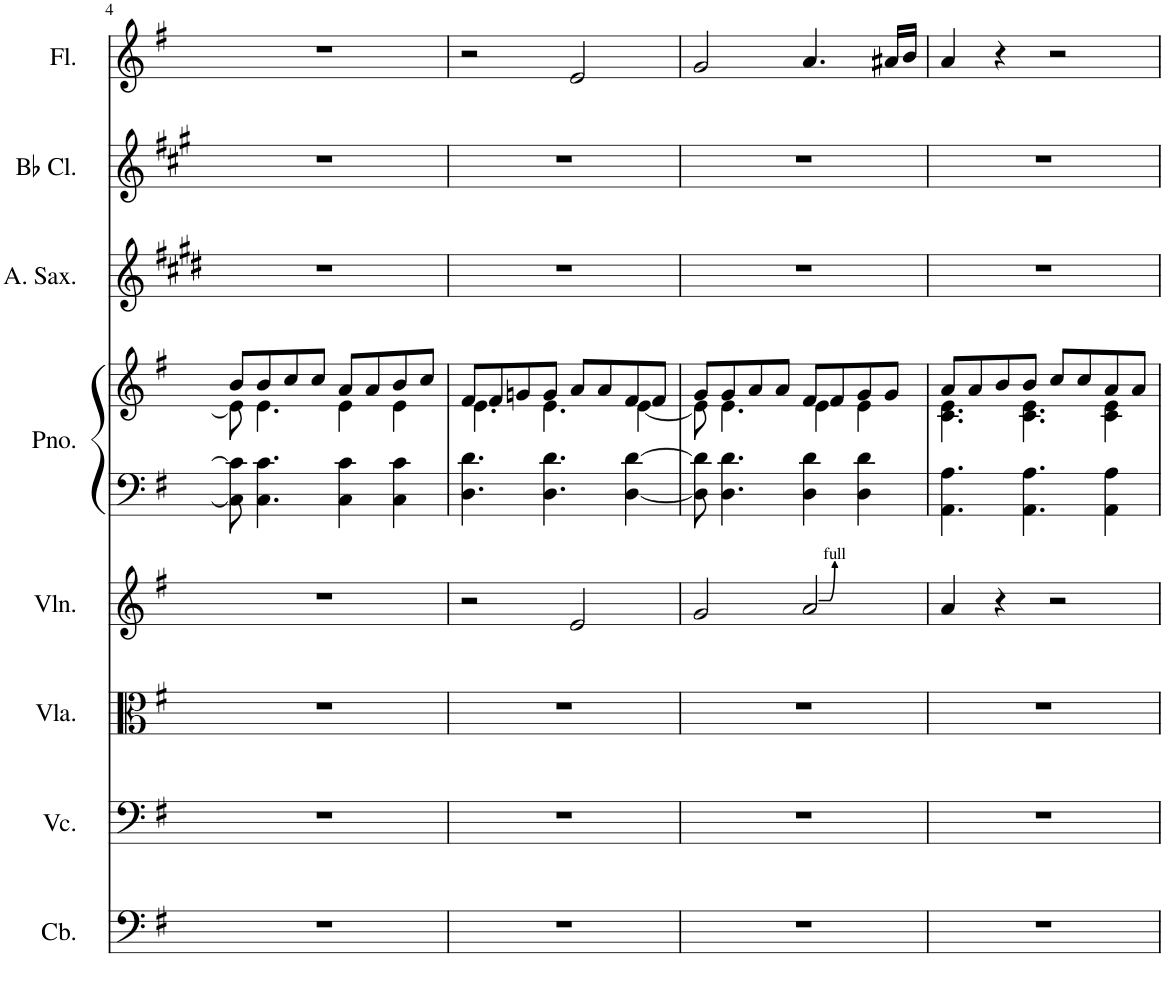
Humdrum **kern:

**kern	**kern	**kern	**kern	**kern	**kern	**kern	**kern	**kern
*part8	*part7	*part6	*part5	*part4	*part4	*part3	*part2	*part1
*staff9	*staff8	*staff7	*staff6	*staff5	*staff4	*staff3	*staff2	*staff1
*I"Contrabass	*I"Violoncello	*I"Viola	*I"Violin	*I"Piano	*	*I"Alto Saxophone	*I"Bb Clarinet	*I"Flute
*I'Cb.	*I'Vc.	*I'Vla.	*I'Vln.	*I'Pno.	*	*I'A. Sax.	*I'Bb Cl.	*I'Fl.
!!LO:PB:g=z
*clefF4	*clefF4	*clefC3	*clefG2	*clefF4	*clefG2	*clefG2	*clefG2	*clefG2
*Trd7c12	*	*	*	*	*	*Trd5c9	*Trd1c2	*
*k[f#]	*k[f#]	*k[f#]	*k[f#]	*k[f#]	*k[f#]	*k[f#c#g#d#]	*k[f#c#g#]	*k[f#]
*M4/4	*M4/4	*M4/4	*M4/4	*M4/4	*M4/4	*M4/4	*M4/4	*M4/4
=4	=4	=4	=4	=4	=4	=4	=4	=4
*	*	*	*	*	*^	*	*	*
1r	1r	1r	1r	8C\] 8c\]	8b/L	8e\]	1r	1r	1r
.	.	.	.	4.C\ 4.c\	8b/	4.e\	.	.	.
.	.	.	.	.	8cc/	.	.	.	.
.	.	.	.	.	8cc/J	.	.	.	.
.	.	.	.	4C\ 4c\	8a/L	4e\	.	.	.
.	.	.	.	.	8a/	.	.	.	.
.	.	.	.	4C\ 4c\	8b/	4e\	.	.	.
.	.	.	.	.	8cc/J	.	.	.	.
=5	=5	=5	=5	=5	=5	=5	=5	=5	=5
1r	1r	1r	2r	4.D\ 4.d\	8f#/L	4.e\	1r	1r	2r
.	.	.	.	.	8f#/	.	.	.	.
.	.	.	.	.	8gn/	.	.	.	.
.	.	.	.	4.D\ 4.d\	8g/J	4.e\	.	.	.
.	.	.	2e/	.	8a/L	.	.	.	2e/
.	.	.	.	.	8a/	.	.	.	.
.	.	.	.	[4D\ [4d\	8f#/	[4e\	.	.	.
.	.	.	.	.	8f#/J	.	.	.	.
=6	=6	=6	=6	=6	=6	=6	=6	=6	=6
1r	1r	1r	2g/	8D\] 8d\]	8g/L	8e\]	1r	1r	2g/
.	.	.	.	4.D\ 4.d\	8g/	4.e\	.	.	.
.	.	.	.	.	8a/	.	.	.	.
.	.	.	.	.	8a/J	.	.	.	.
.	.	.	2a/	4D\ 4d\	8f#/L	4e\	.	.	4.a/
.	.	.	.	.	8f#/	.	.	.	.
.	.	.	.	4D\ 4d\	8g/	4e\	.	.	.
.	.	.	.	.	8g/J	.	.	.	16a#X/LL
.	.	.	.	.	.	.	.	.	16b/JJ
=7	=7	=7	=7	=7	=7	=7	=7	=7	=7
1r	1r	1r	4a/	4.AA\ 4.A\	8a/L	4.c\ 4.e\	1r	1r	4a/
.	.	.	.	.	8a/	.	.	.	.
.	.	.	4r	.	8b/	.	.	.	4r
.	.	.	.	4.AA\ 4.A\	8b/J	4.c\ 4.e\	.	.	.
.	.	.	2r	.	8cc/L	.	.	.	2r
.	.	.	.	.	8cc/	.	.	.	.
.	.	.	.	4AA\ 4A\	8a/	4c\ 4e\	.	.	.
.	.	.	.	.	8a/J	.	.	.	.
*	*	*	*	*	*v	*v	*	*	*
=	=	=	=	=	=	=	=	=
*-	*-	*-	*-	*-	*-	*-	*-	*-
